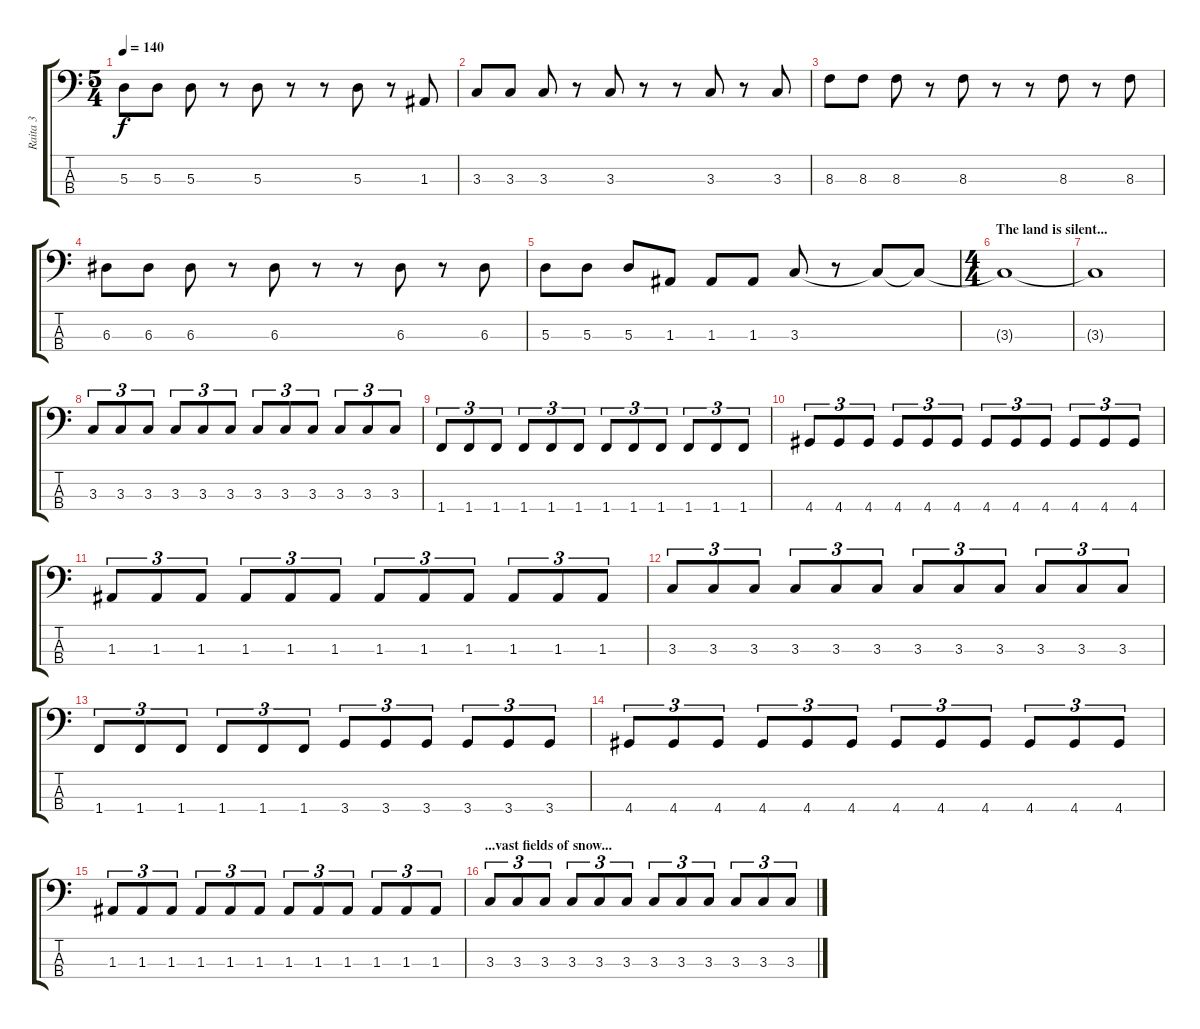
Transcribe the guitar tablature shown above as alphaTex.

\track ("Raita 3" "Raita 3") {instrument electricbasspick}
\staff {score tabs}
\tuning (G2 D2 A1 E1) {hide}
\ts (5 4)
\tempo 140
\clef f4
\ks c
5.3.8{dy f} 5.3.8 5.3.8 r.8 5.3.8 r.8 r.8 5.3.8 r.8 1.3.8 |
3.3.8 3.3.8 3.3.8 r.8 3.3.8 r.8 r.8 3.3.8 r.8 3.3.8 |
8.3.8 8.3.8 8.3.8 r.8 8.3.8 r.8 r.8 8.3.8 r.8 8.3.8 |
6.3.8 6.3.8 6.3.8 r.8 6.3.8 r.8 r.8 6.3.8 r.8 6.3.8 |
5.3.8 5.3.8 5.3.8 1.3.8 1.3.8 1.3.8 3.3.8 r.8 3.3{t}.8 3.3{t}.8 |
\ts (4 4)
\section ("" "The land is silent...")
3.3{t}.1 |
3.3{t}.1 |
3.3.8{tu (3 2)} 3.3.8{tu (3 2)} 3.3.8{tu (3 2)} 3.3.8{tu (3 2)} 3.3.8{tu (3 2)} 3.3.8{tu (3 2)} 3.3.8{tu (3 2)} 3.3.8{tu (3 2)} 3.3.8{tu (3 2)} 3.3.8{tu (3 2)} 3.3.8{tu (3 2)} 3.3.8{tu (3 2)} |
1.4.8{tu (3 2)} 1.4.8{tu (3 2)} 1.4.8{tu (3 2)} 1.4.8{tu (3 2)} 1.4.8{tu (3 2)} 1.4.8{tu (3 2)} 1.4.8{tu (3 2)} 1.4.8{tu (3 2)} 1.4.8{tu (3 2)} 1.4.8{tu (3 2)} 1.4.8{tu (3 2)} 1.4.8{tu (3 2)} |
4.4.8{tu (3 2)} 4.4.8{tu (3 2)} 4.4.8{tu (3 2)} 4.4.8{tu (3 2)} 4.4.8{tu (3 2)} 4.4.8{tu (3 2)} 4.4.8{tu (3 2)} 4.4.8{tu (3 2)} 4.4.8{tu (3 2)} 4.4.8{tu (3 2)} 4.4.8{tu (3 2)} 4.4.8{tu (3 2)} |
1.3.8{tu (3 2)} 1.3.8{tu (3 2)} 1.3.8{tu (3 2)} 1.3.8{tu (3 2)} 1.3.8{tu (3 2)} 1.3.8{tu (3 2)} 1.3.8{tu (3 2)} 1.3.8{tu (3 2)} 1.3.8{tu (3 2)} 1.3.8{tu (3 2)} 1.3.8{tu (3 2)} 1.3.8{tu (3 2)} |
3.3.8{tu (3 2)} 3.3.8{tu (3 2)} 3.3.8{tu (3 2)} 3.3.8{tu (3 2)} 3.3.8{tu (3 2)} 3.3.8{tu (3 2)} 3.3.8{tu (3 2)} 3.3.8{tu (3 2)} 3.3.8{tu (3 2)} 3.3.8{tu (3 2)} 3.3.8{tu (3 2)} 3.3.8{tu (3 2)} |
1.4.8{tu (3 2)} 1.4.8{tu (3 2)} 1.4.8{tu (3 2)} 1.4.8{tu (3 2)} 1.4.8{tu (3 2)} 1.4.8{tu (3 2)} 3.4.8{tu (3 2)} 3.4.8{tu (3 2)} 3.4.8{tu (3 2)} 3.4.8{tu (3 2)} 3.4.8{tu (3 2)} 3.4.8{tu (3 2)} |
4.4.8{tu (3 2)} 4.4.8{tu (3 2)} 4.4.8{tu (3 2)} 4.4.8{tu (3 2)} 4.4.8{tu (3 2)} 4.4.8{tu (3 2)} 4.4.8{tu (3 2)} 4.4.8{tu (3 2)} 4.4.8{tu (3 2)} 4.4.8{tu (3 2)} 4.4.8{tu (3 2)} 4.4.8{tu (3 2)} |
1.3.8{tu (3 2)} 1.3.8{tu (3 2)} 1.3.8{tu (3 2)} 1.3.8{tu (3 2)} 1.3.8{tu (3 2)} 1.3.8{tu (3 2)} 1.3.8{tu (3 2)} 1.3.8{tu (3 2)} 1.3.8{tu (3 2)} 1.3.8{tu (3 2)} 1.3.8{tu (3 2)} 1.3.8{tu (3 2)} |
\section ("" "...vast fields of snow...")
3.3.8{tu (3 2)} 3.3.8{tu (3 2)} 3.3.8{tu (3 2)} 3.3.8{tu (3 2)} 3.3.8{tu (3 2)} 3.3.8{tu (3 2)} 3.3.8{tu (3 2)} 3.3.8{tu (3 2)} 3.3.8{tu (3 2)} 3.3.8{tu (3 2)} 3.3.8{tu (3 2)} 3.3.8{tu (3 2)}
